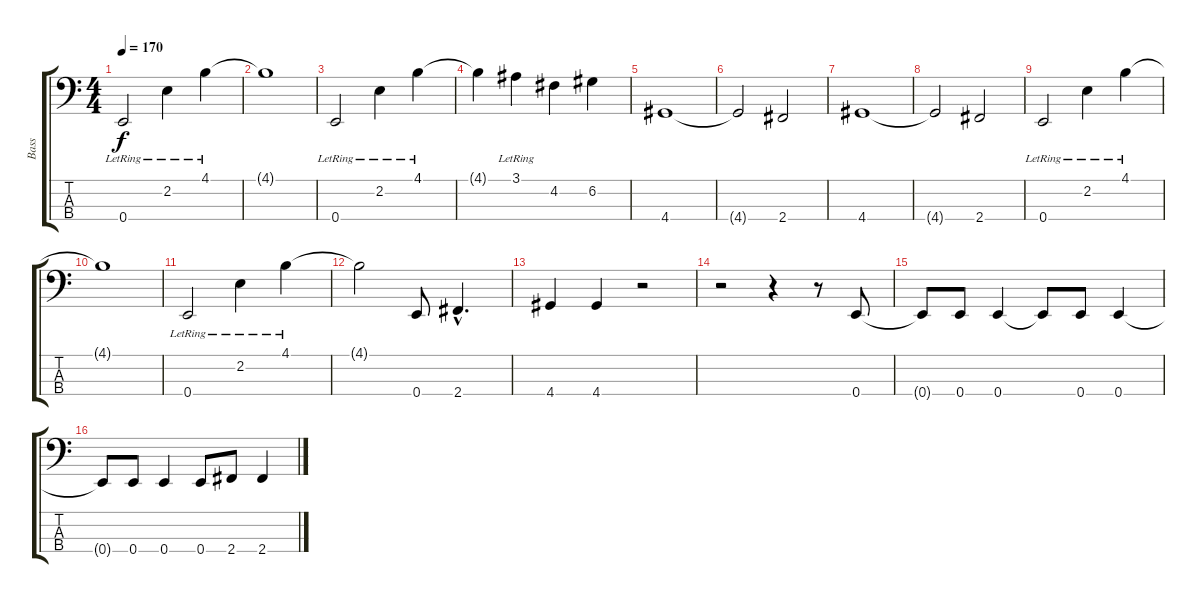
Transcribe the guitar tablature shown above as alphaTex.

\track ("Bass" "Bass") {instrument electricbasspick}
\staff {score tabs}
\tuning (G2 D2 A1 E1) {hide}
\ts (4 4)
\tempo 170
\clef f4
\ks c
0.4{lr}.2{dy f} 2.2{lr}.4 4.1{lr}.4 |
4.1{t}.1 |
0.4{lr}.2 2.2{lr}.4 4.1{lr}.4 |
4.1{t}.4 3.1{lr}.4 4.2.4 6.2.4 |
4.4.1 |
4.4{t}.2 2.4.2 |
4.4.1 |
4.4{t}.2 2.4.2 |
0.4{lr}.2 2.2{lr}.4 4.1{lr}.4 |
4.1{t}.1 |
0.4{lr}.2 2.2{lr}.4 4.1{lr}.4 |
4.1{t}.2 0.4.8 2.4{hac}.4{d} |
4.4.4 4.4.4 r.2 |
r.2 r.4 r.8 0.4.8 |
0.4{t}.8 0.4.8 0.4.4 0.4{t}.8 0.4.8 0.4.4 |
0.4{t}.8 0.4.8 0.4.4 0.4.8 2.4.8 2.4.4
